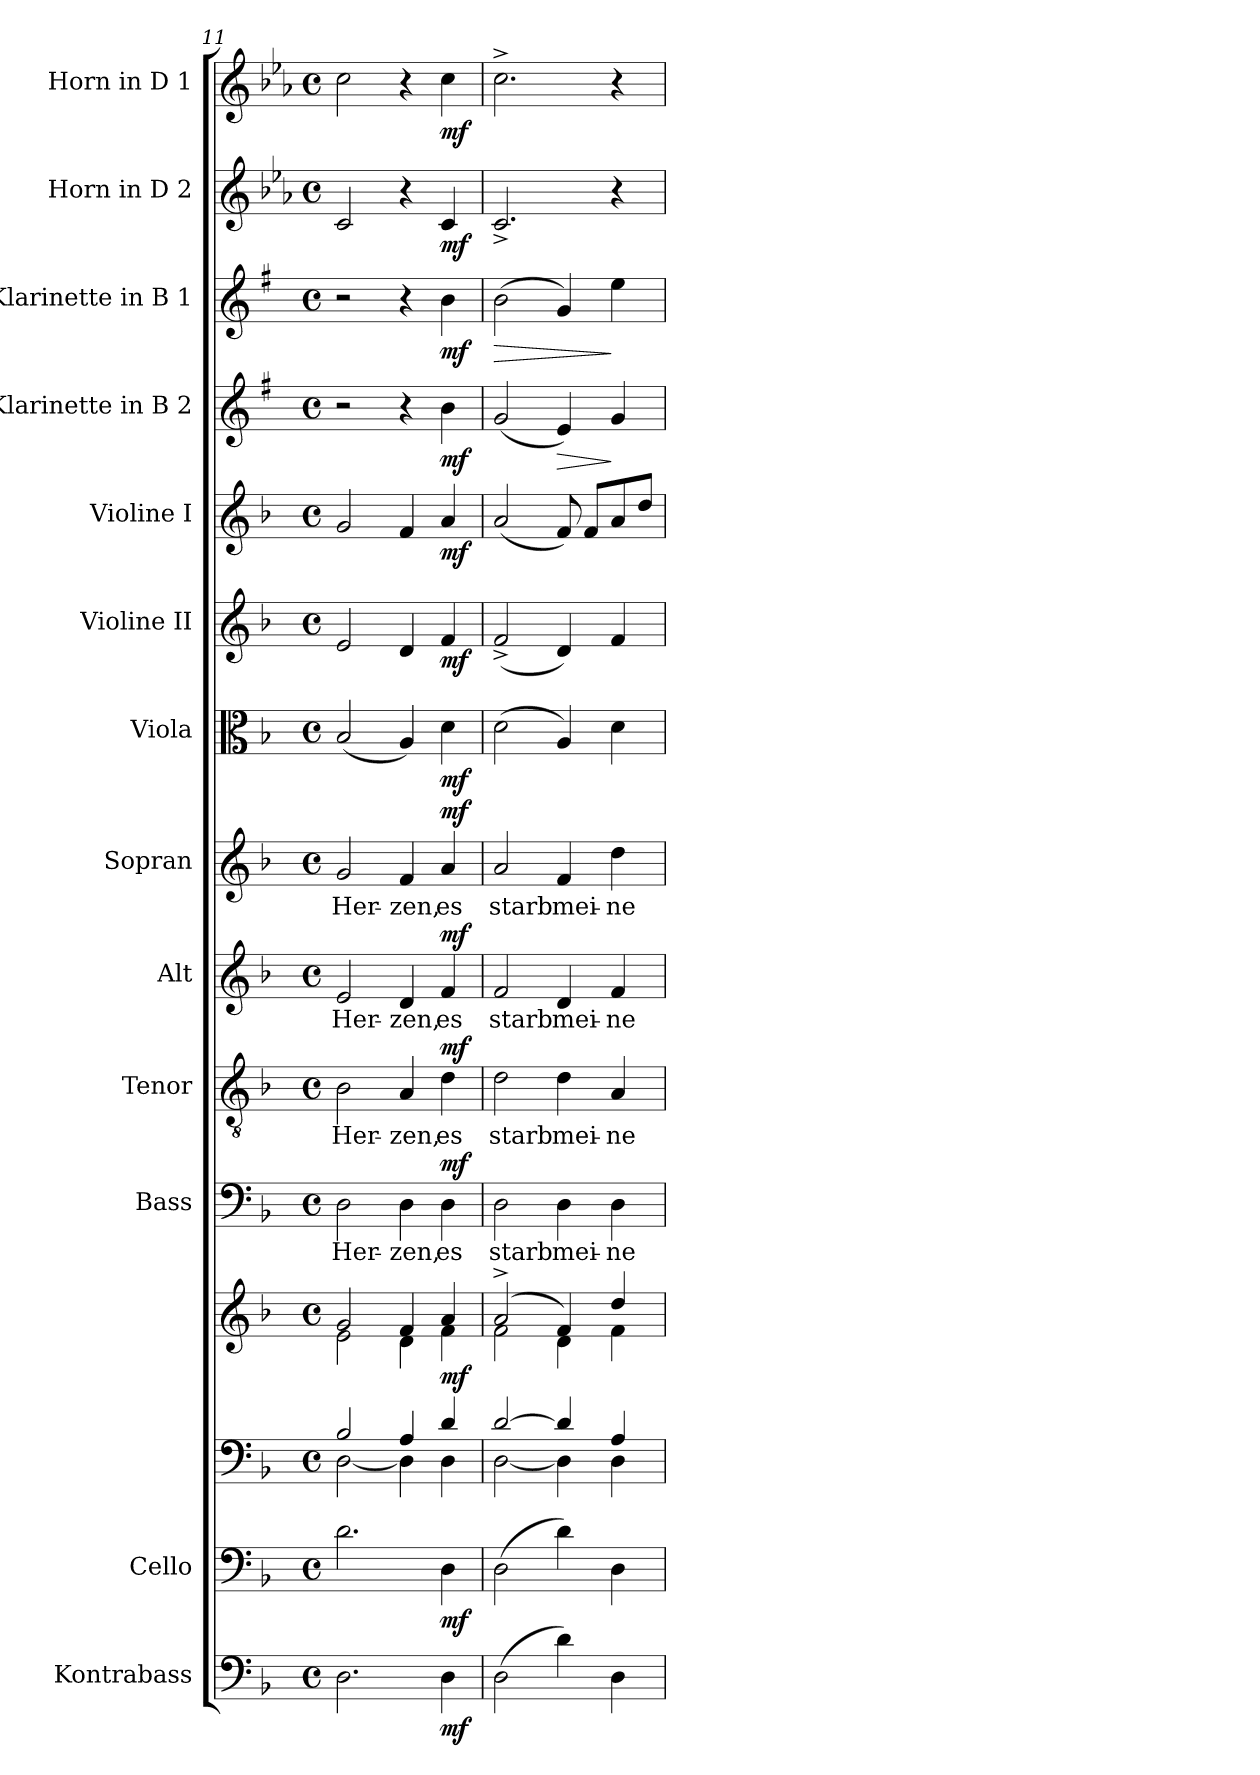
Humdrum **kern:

**kern	**dynam	**kern	**dynam	**kern	**kern	**dynam	**kern	**text	**dynam	**kern	**text	**dynam	**kern	**text	**dynam	**kern	**text	**dynam	**kern	**dynam	**kern	**dynam	**kern	**dynam	**kern	**dynam	**kern	**dynam	**kern	**dynam	**kern	**dynam
*part14	*part14	*part13	*part13	*part12	*part12	*part12	*part11	*part11	*part11	*part10	*part10	*part10	*part9	*part9	*part9	*part8	*part8	*part8	*part7	*part7	*part6	*part6	*part5	*part5	*part4	*part4	*part3	*part3	*part2	*part2	*part1	*part1
*staff15	*staff15	*staff14	*staff14	*staff13	*staff12	*staff12/13	*staff11	*staff11	*staff11	*staff10	*staff10	*staff10	*staff9	*staff9	*staff9	*staff8	*staff8	*staff8	*staff7	*staff7	*staff6	*staff6	*staff5	*staff5	*staff4	*staff4	*staff3	*staff3	*staff2	*staff2	*staff1	*staff1
*I"Kontrabass	*	*I"Cello	*	*	*	*	*I"Bass	*	*	*I"Tenor	*	*	*I"Alt	*	*	*I"Sopran	*	*	*I"Viola	*	*I"Violine II	*	*I"Violine I	*	*I"Klarinette in B 2	*	*I"Klarinette in B 1	*	*I"Horn in D 2	*	*I"Horn in D 1	*
*I'Kb.	*	*	*	*	*	*	*I'B	*	*	*I'T	*	*	*I'A	*	*	*I'S	*	*	*I'Vla.	*	*I'Vl. II	*	*I'Vl. I	*	*	*	*	*	*I'Hrn. 2	*	*I'Hrn. 1	*
*clefF4	*	*clefF4	*	*clefF4	*clefG2	*	*clefF4	*	*	*clefGv2	*	*	*clefG2	*	*	*clefG2	*	*	*clefC3	*	*clefG2	*	*clefG2	*	*clefG2	*	*clefG2	*	*clefG2	*	*clefG2	*
*ITrd7c12	*	*	*	*	*	*	*	*	*	*	*	*	*	*	*	*	*	*	*	*	*	*	*	*	*ITrd1c2	*	*ITrd1c2	*	*ITrd-1c-2	*	*ITrd-1c-2	*
*k[b-]	*	*k[b-]	*	*k[b-]	*k[b-]	*	*k[b-]	*	*	*k[b-]	*	*	*k[b-]	*	*	*k[b-]	*	*	*k[b-]	*	*k[b-]	*	*k[b-]	*	*k[b-]	*	*k[b-]	*	*k[b-]	*	*k[b-]	*
*F:	*	*F:	*	*F:	*F:	*	*F:	*	*	*F:	*	*	*F:	*	*	*F:	*	*	*F:	*	*F:	*	*F:	*	*F:	*	*F:	*	*F:	*	*F:	*
*M4/4	*	*M4/4	*	*M4/4	*M4/4	*	*M4/4	*	*	*M4/4	*	*	*M4/4	*	*	*M4/4	*	*	*M4/4	*	*M4/4	*	*M4/4	*	*M4/4	*	*M4/4	*	*M4/4	*	*M4/4	*
*met(c)	*	*met(c)	*	*met(c)	*met(c)	*	*met(c)	*	*	*met(c)	*	*	*met(c)	*	*	*met(c)	*	*	*met(c)	*	*met(c)	*	*met(c)	*	*met(c)	*	*met(c)	*	*met(c)	*	*met(c)	*
=11	=11	=11	=11	=11	=11	=11	=11	=11	=11	=11	=11	=11	=11	=11	=11	=11	=11	=11	=11	=11	=11	=11	=11	=11	=11	=11	=11	=11	=11	=11	=11	=11
*	*	*	*	*^	*^	*	*	*	*	*	*	*	*	*	*	*	*	*	*	*	*	*	*	*	*	*	*	*	*	*	*	*
!	!	!	!	!	!	!	!	!	!	!LO:LY:b	!	!	!LO:LY:b	!	!	!LO:LY:b	!	!	!LO:LY:b	!	!	!	!	!	!	!	!	!	!	!	!	!	!	!
2.DD\	.	2.d\	.	2B-/	[<2D\	2g/	2e\	.	2D\	Her-	.	2B-\	Her-	.	2e/	Her-	.	2g/	Her-	.	(<2B-/	.	2e/	.	2g/	.	2r	.	2r	.	2d/	.	2dd\	.
!	!	!	!	!	!	!	!	!	!	!LO:LY:b	!	!	!LO:LY:b	!	!	!LO:LY:b	!	!	!LO:LY:b	!	!	!	!	!	!	!	!	!	!	!	!	!	!	!
.	.	.	.	4A/	4D\]	4f/	4d\	.	4D\	-zen,	.	4A/	-zen,	.	4d/	-zen,	.	4f/	-zen,	.	4A/)	.	4d/	.	4f/	.	4r	.	4r	.	4r	.	4r	.
!	!LO:DY:b	!	!LO:DY:b	!	!	!	!	!LO:DY:b	!	!LO:LY:b	!LO:DY:a	!	!LO:LY:b	!LO:DY:a	!	!LO:LY:b	!LO:DY:a	!	!LO:LY:b	!LO:DY:a	!	!LO:DY:b	!	!LO:DY:b	!	!LO:DY:b	!	!LO:DY:b	!	!LO:DY:b	!	!LO:DY:b	!	!LO:DY:b
4DD\	mf	4D\	mf	4d/	4D\	4a/	4f\	mf	4D\	es	mf	4d\	es	mf	4f/	es	mf	4a/	es	mf	4d\	mf	4f/	mf	4a/	mf	4a\	mf	4a\	mf	4d/	mf	4dd\	mf
=12	=12	=12	=12	=12	=12	=12	=12	=12	=12	=12	=12	=12	=12	=12	=12	=12	=12	=12	=12	=12	=12	=12	=12	=12	=12	=12	=12	=12	=12	=12	=12	=12	=12	=12
!	!	!	!	!	!	!	!	!	!	!LO:LY:b	!	!	!LO:LY:b	!	!	!LO:LY:b	!	!	!LO:LY:b	!	!	!	!	!	!	!	!	!	!	!LO:HP:b	!	!	!	!
(>2DD\	.	(>2D\	.	[>2d/	[<2D\	(2a^>/	2f\	.	2D\	starb	.	2d\	starb	.	2f/	starb	.	2a/	starb	.	(>2d\	.	(<2f^>/	.	(<2a/	.	(<2f/	.	(>2a\	>	2.d^</	.	2.dd^>\	.
!	!	!	!	!	!	!	!	!	!	!LO:LY:b	!	!	!LO:LY:b	!	!	!LO:LY:b	!	!	!LO:LY:b	!	!	!	!	!	!	!	!	!LO:HP:b	!	!	!	!	!	!
4D\)	.	4d\)	.	4d/]	4D\]	4f/)	4d\	.	4D\	mei-	.	4d\	mei-	.	4d/	mei-	.	4f/	mei-	.	4A/)	.	4d/)	.	8f/)	.	4d/)	>	4f/)	.	.	.	.	.
.	.	.	.	.	.	.	.	.	.	.	.	.	.	.	.	.	.	.	.	.	.	.	.	.	8f/L	.	.	.	.	.	.	.	.	.
!	!	!	!	!	!	!	!	!	!	!LO:LY:b	!	!	!LO:LY:b	!	!	!LO:LY:b	!	!	!LO:LY:b	!	!	!	!	!	!	!	!	!	!	!	!	!	!	!
4DD\	.	4D\	.	4A/	4D\	4dd/	4f\	.	4D\	-ne	.	4A/	-ne	.	4f/	-ne	.	4dd\	-ne	.	4d\	.	4f/	.	8a/	.	4f/	]	4dd\	]	4r	.	4r	.
.	.	.	.	.	.	.	.	.	.	.	.	.	.	.	.	.	.	.	.	.	.	.	.	.	8dd/J	.	.	.	.	.	.	.	.	.
*	*	*	*	*v	*v	*	*	*	*	*	*	*	*	*	*	*	*	*	*	*	*	*	*	*	*	*	*	*	*	*	*	*	*	*
*	*	*	*	*	*v	*v	*	*	*	*	*	*	*	*	*	*	*	*	*	*	*	*	*	*	*	*	*	*	*	*	*	*	*
=	=	=	=	=	=	=	=	=	=	=	=	=	=	=	=	=	=	=	=	=	=	=	=	=	=	=	=	=	=	=	=	=
*-	*-	*-	*-	*-	*-	*-	*-	*-	*-	*-	*-	*-	*-	*-	*-	*-	*-	*-	*-	*-	*-	*-	*-	*-	*-	*-	*-	*-	*-	*-	*-	*-
